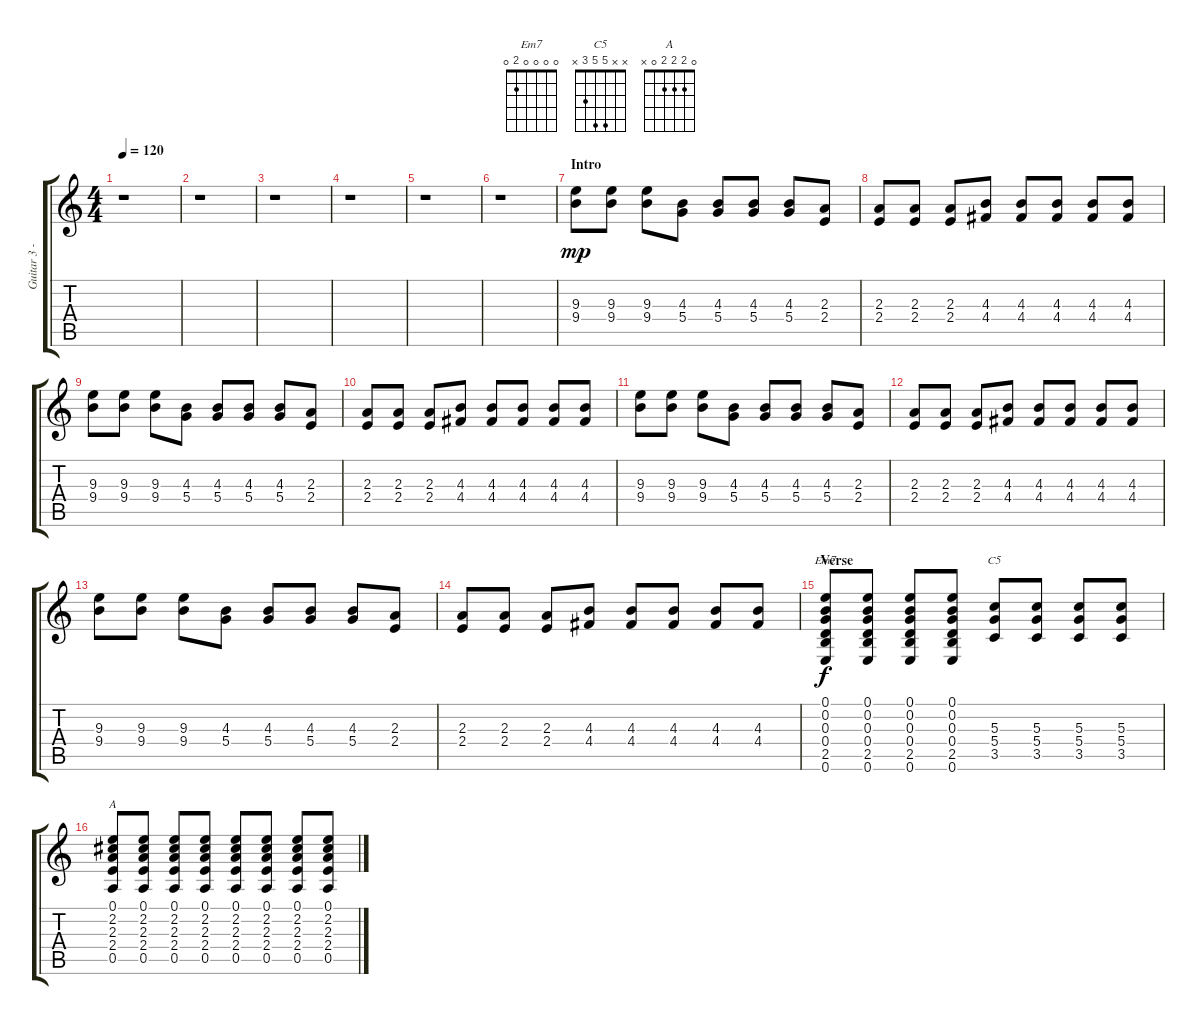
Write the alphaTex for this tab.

\track ("Guitar 3 - Electric" "Guitar 3 -") {instrument distortionguitar}
\staff {score tabs}
\tuning (E4 B3 G3 D3 A2 E2) {hide}
\chord ("Em7" 0 0 0 0 2 0)
\chord ("C5" x x 5 5 3 x)
\chord ("A" 0 2 2 2 0 x)
\ts (4 4)
\tempo 120
\clef g2
\ks c
r.1{dy mp instrument distortionguitar} |
r.1 |
r.1 |
r.1 |
r.1 |
r.1 |
\section ("" "Intro")
(9.3 9.4).8 (9.3 9.4).8 (9.3 9.4).8 (4.3 5.4).8 (4.3 5.4).8 (4.3 5.4).8 (4.3 5.4).8 (2.3 2.4).8 |
(2.3 2.4).8 (2.3 2.4).8 (2.3 2.4).8 (4.3 4.4).8 (4.3 4.4).8 (4.3 4.4).8 (4.3 4.4).8 (4.3 4.4).8 |
(9.3 9.4).8 (9.3 9.4).8 (9.3 9.4).8 (4.3 5.4).8 (4.3 5.4).8 (4.3 5.4).8 (4.3 5.4).8 (2.3 2.4).8 |
(2.3 2.4).8 (2.3 2.4).8 (2.3 2.4).8 (4.3 4.4).8 (4.3 4.4).8 (4.3 4.4).8 (4.3 4.4).8 (4.3 4.4).8 |
(9.3 9.4).8 (9.3 9.4).8 (9.3 9.4).8 (4.3 5.4).8 (4.3 5.4).8 (4.3 5.4).8 (4.3 5.4).8 (2.3 2.4).8 |
(2.3 2.4).8 (2.3 2.4).8 (2.3 2.4).8 (4.3 4.4).8 (4.3 4.4).8 (4.3 4.4).8 (4.3 4.4).8 (4.3 4.4).8 |
(9.3 9.4).8 (9.3 9.4).8 (9.3 9.4).8 (4.3 5.4).8 (4.3 5.4).8 (4.3 5.4).8 (4.3 5.4).8 (2.3 2.4).8 |
(2.3 2.4).8 (2.3 2.4).8 (2.3 2.4).8 (4.3 4.4).8 (4.3 4.4).8 (4.3 4.4).8 (4.3 4.4).8 (4.3 4.4).8 |
\section ("" "Verse")
(0.1 0.2 0.3 0.4 2.5 0.6).8{ch "Em7" dy f} (0.1 0.2 0.3 0.4 2.5 0.6).8 (0.1 0.2 0.3 0.4 2.5 0.6).8 (0.1 0.2 0.3 0.4 2.5 0.6).8 (5.3 5.4 3.5).8{ch "C5"} (5.3 5.4 3.5).8 (5.3 5.4 3.5).8 (5.3 5.4 3.5).8 |
\section ("" "")
(0.1 2.2 2.3 2.4 0.5).8{ch "A"} (0.1 2.2 2.3 2.4 0.5).8 (0.1 2.2 2.3 2.4 0.5).8 (0.1 2.2 2.3 2.4 0.5).8 (0.1 2.2 2.3 2.4 0.5).8 (0.1 2.2 2.3 2.4 0.5).8 (0.1 2.2 2.3 2.4 0.5).8 (0.1 2.2 2.3 2.4 0.5).8
